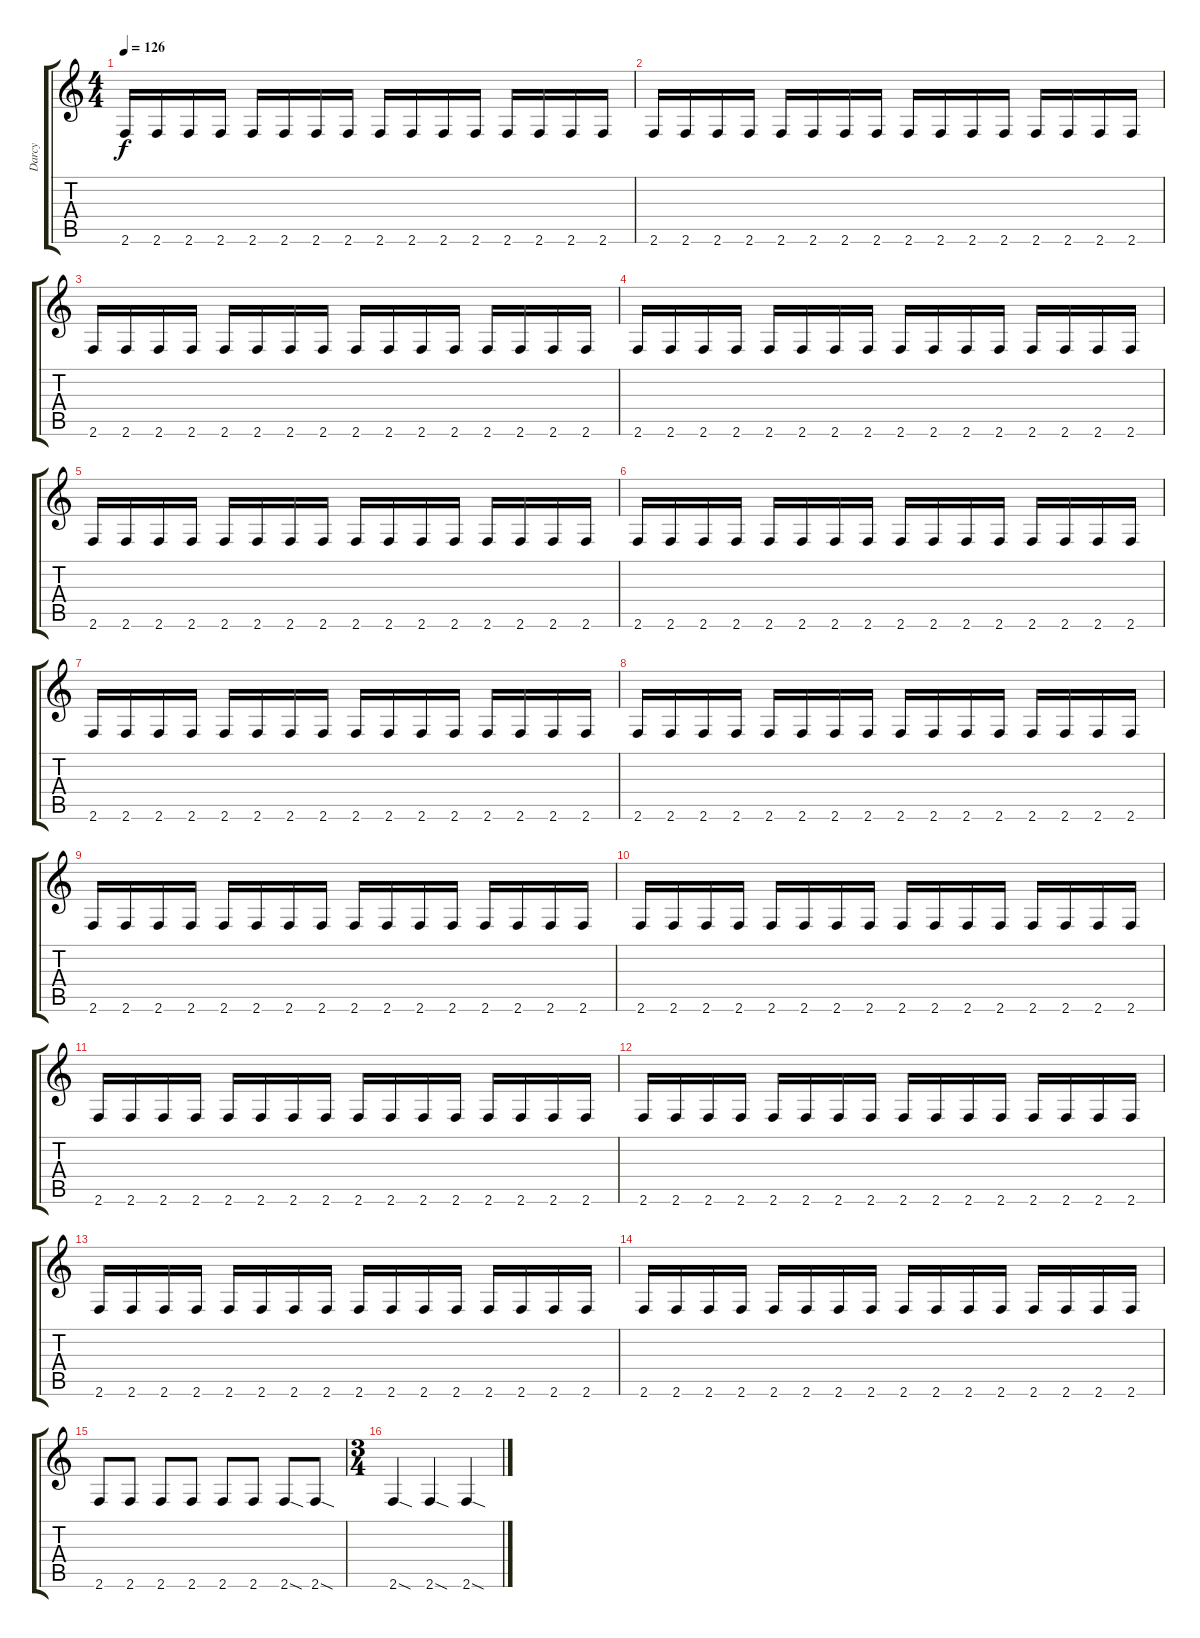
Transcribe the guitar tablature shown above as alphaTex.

\track ("Darcy" "Darcy") {instrument electricbasspick}
\staff {score tabs}
\tuning (Eb4 Bb3 Gb3 Db3 Ab2 Eb2) {hide}
\ts (4 4)
\tempo 126
\clef g2
\ks c
2.6.16{dy f} 2.6.16 2.6.16 2.6.16 2.6.16 2.6.16 2.6.16 2.6.16 2.6.16 2.6.16 2.6.16 2.6.16 2.6.16 2.6.16 2.6.16 2.6.16 |
2.6.16 2.6.16 2.6.16 2.6.16 2.6.16 2.6.16 2.6.16 2.6.16 2.6.16 2.6.16 2.6.16 2.6.16 2.6.16 2.6.16 2.6.16 2.6.16 |
2.6.16 2.6.16 2.6.16 2.6.16 2.6.16 2.6.16 2.6.16 2.6.16 2.6.16 2.6.16 2.6.16 2.6.16 2.6.16 2.6.16 2.6.16 2.6.16 |
2.6.16 2.6.16 2.6.16 2.6.16 2.6.16 2.6.16 2.6.16 2.6.16 2.6.16 2.6.16 2.6.16 2.6.16 2.6.16 2.6.16 2.6.16 2.6.16 |
2.6.16 2.6.16 2.6.16 2.6.16 2.6.16 2.6.16 2.6.16 2.6.16 2.6.16 2.6.16 2.6.16 2.6.16 2.6.16 2.6.16 2.6.16 2.6.16 |
2.6.16 2.6.16 2.6.16 2.6.16 2.6.16 2.6.16 2.6.16 2.6.16 2.6.16 2.6.16 2.6.16 2.6.16 2.6.16 2.6.16 2.6.16 2.6.16 |
2.6.16 2.6.16 2.6.16 2.6.16 2.6.16 2.6.16 2.6.16 2.6.16 2.6.16 2.6.16 2.6.16 2.6.16 2.6.16 2.6.16 2.6.16 2.6.16 |
2.6.16 2.6.16 2.6.16 2.6.16 2.6.16 2.6.16 2.6.16 2.6.16 2.6.16 2.6.16 2.6.16 2.6.16 2.6.16 2.6.16 2.6.16 2.6.16 |
2.6.16 2.6.16 2.6.16 2.6.16 2.6.16 2.6.16 2.6.16 2.6.16 2.6.16 2.6.16 2.6.16 2.6.16 2.6.16 2.6.16 2.6.16 2.6.16 |
2.6.16 2.6.16 2.6.16 2.6.16 2.6.16 2.6.16 2.6.16 2.6.16 2.6.16 2.6.16 2.6.16 2.6.16 2.6.16 2.6.16 2.6.16 2.6.16 |
2.6.16 2.6.16 2.6.16 2.6.16 2.6.16 2.6.16 2.6.16 2.6.16 2.6.16 2.6.16 2.6.16 2.6.16 2.6.16 2.6.16 2.6.16 2.6.16 |
2.6.16 2.6.16 2.6.16 2.6.16 2.6.16 2.6.16 2.6.16 2.6.16 2.6.16 2.6.16 2.6.16 2.6.16 2.6.16 2.6.16 2.6.16 2.6.16 |
2.6.16 2.6.16 2.6.16 2.6.16 2.6.16 2.6.16 2.6.16 2.6.16 2.6.16 2.6.16 2.6.16 2.6.16 2.6.16 2.6.16 2.6.16 2.6.16 |
2.6.16 2.6.16 2.6.16 2.6.16 2.6.16 2.6.16 2.6.16 2.6.16 2.6.16 2.6.16 2.6.16 2.6.16 2.6.16 2.6.16 2.6.16 2.6.16 |
2.6.8 2.6.8 2.6.8 2.6.8 2.6.8 2.6.8 2.6{sod}.8 2.6{sod}.8 |
\ts (3 4)
2.6{sod}.4 2.6{sod}.4 2.6{sod}.4
